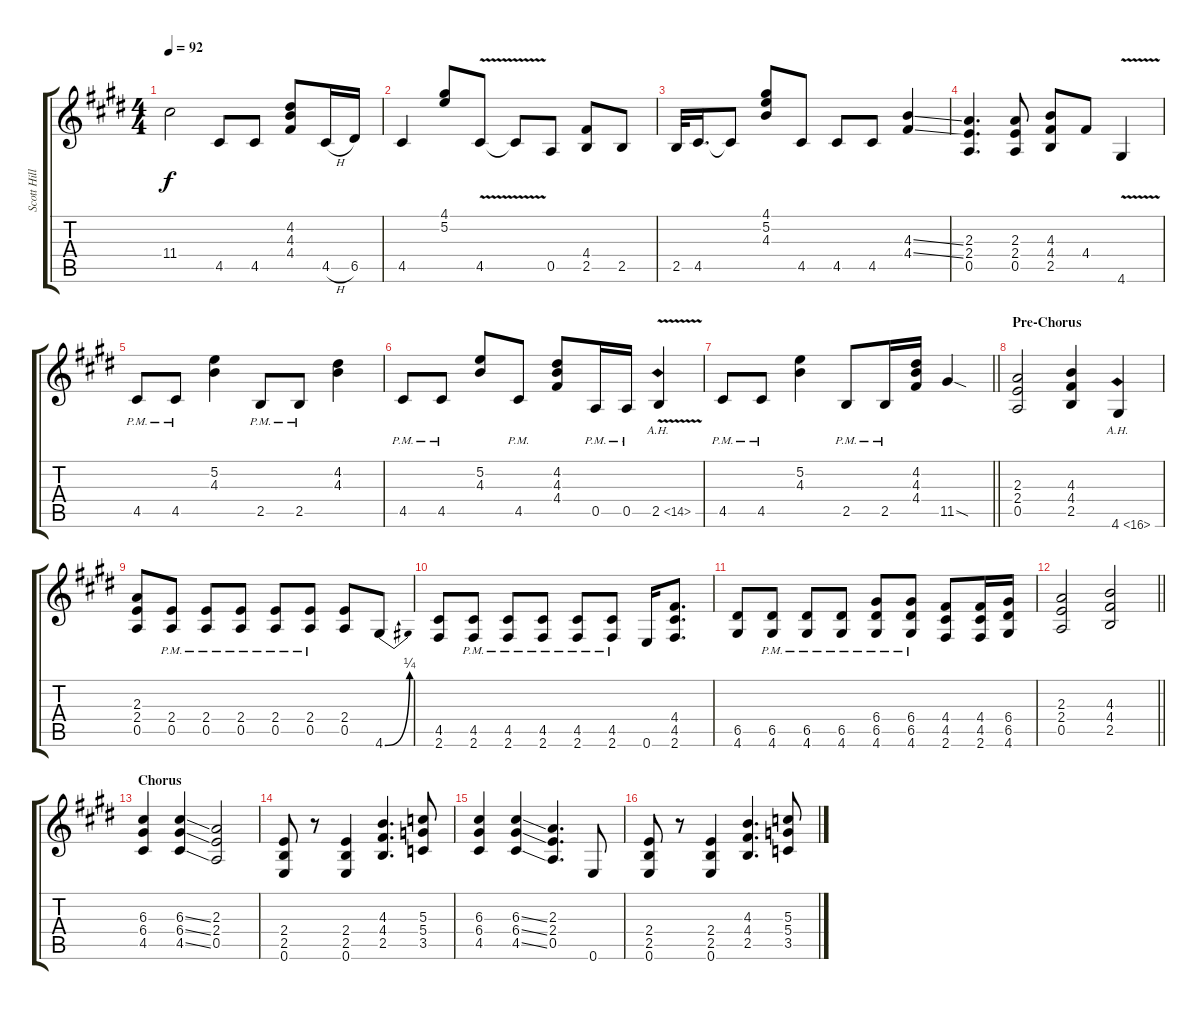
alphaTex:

\track ("Scott Hill" "Scott Hill") {instrument distortionguitar}
\staff {score tabs}
\tuning (E4 B3 G3 D3 A2 E2) {hide}
\ts (4 4)
\tempo 92
\clef g2
\ks e
11.4{t}.2{dy f} 4.5.8 4.5.8 (4.2 4.3 4.4).8 4.5{h}.16 6.5.16 |
4.5.4 (4.1 5.2).8 4.5{v}.8 4.5{t}.8 0.5.8 (4.4 2.5).8 2.5.8 |
2.5.32 4.5.16{d} 4.5{t}.8 (4.1 5.2 4.3).8 4.5.8 4.5.8 4.5.8 (4.3{ss} 4.4{ss}).4 |
(2.3 2.4 0.5).4{d} (2.3 2.4 0.5).8 (4.3 4.4 2.5).8 4.4.8 4.6{v}.4 |
4.5{pm}.8 4.5{pm}.8 (5.2 4.3).4 2.5{pm}.8 2.5{pm}.8 (4.2 4.3).4 |
4.5{pm}.8 4.5{pm}.8 (5.2 4.3).8 4.5{pm}.8 (4.2 4.3 4.4).8 0.5{pm}.16 0.5{pm}.16 2.5{ah 12 v}.4 |
\barLineRight lightlight
4.5{pm}.8 4.5{pm}.8 (5.2 4.3).4 2.5{pm}.8 2.5{pm}.16 (4.2 4.3 4.4).16 11.5{sod}.4 |
\section ("" "Pre-Chorus")
(2.3 2.4 0.5).2 (4.3 4.4 2.5).4 4.6{ah 12}.4 |
(2.3 2.4 0.5).8 (2.4{pm} 0.5{pm}).8 (2.4{pm} 0.5{pm}).8 (2.4{pm} 0.5{pm}).8 (2.4{pm} 0.5{pm}).8 (2.4{pm} 0.5{pm}).8 (2.4 0.5).8 4.6{be (bend 0 0 60 1)}.8 |
(4.5 2.6).8 (4.5{pm} 2.6{pm}).8 (4.5{pm} 2.6{pm}).8 (4.5{pm} 2.6{pm}).8 (4.5{pm} 2.6{pm}).8 (4.5{pm} 2.6{pm}).8 0.6.16 (4.4 4.5 2.6).8{d} |
(6.5 4.6).8 (6.5{pm} 4.6{pm}).8 (6.5{pm} 4.6{pm}).8 (6.5{pm} 4.6{pm}).8 (6.4{pm} 6.5{pm} 4.6{pm}).8 (6.4{pm} 6.5{pm} 4.6{pm}).8 (4.4 4.5 2.6).8 (4.4 4.5 2.6).16 (6.4 6.5 4.6).16 |
\barLineRight lightlight
(2.3 2.4 0.5).2 (4.3 4.4 2.5).2 |
\section ("" "Chorus")
(6.3 6.4 4.5).4 (6.3{ss} 6.4{ss} 4.5{ss}).4 (2.3 2.4 0.5).2 |
(2.4 2.5 0.6).8 r.8 (2.4 2.5 0.6).4 (4.3 4.4 2.5).4{d} (5.3 5.4 3.5).8 |
(6.3 6.4 4.5).4 (6.3{ss} 6.4{ss} 4.5{ss}).4 (2.3 2.4 0.5).4{d} 0.6.8 |
(2.4 2.5 0.6).8 r.8 (2.4 2.5 0.6).4 (4.3 4.4 2.5).4{d} (5.3 5.4 3.5).8
